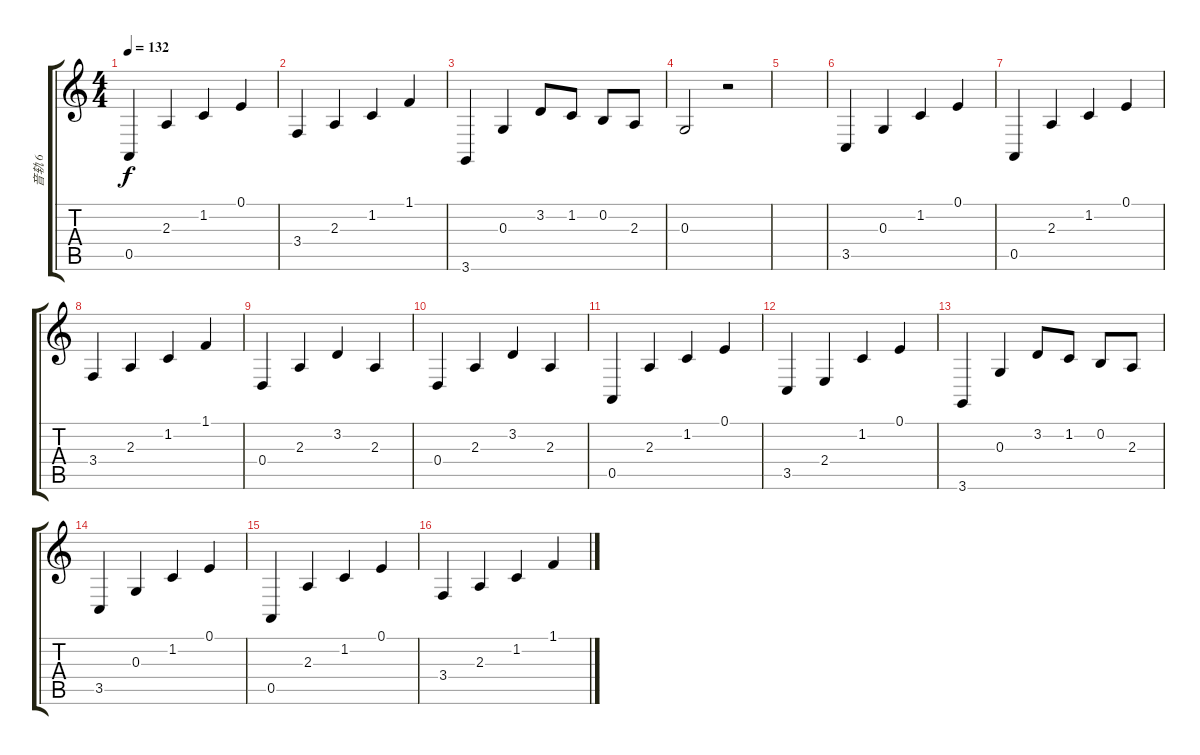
\track ("音轨 6" "音轨 6") {instrument lead2sawtooth}
\staff {score tabs}
\tuning (E4 B3 G3 D3 A2 E2) {hide}
\ts (4 4)
\tempo 132
\clef g2
\ks c
0.5.4{dy f} 2.3.4 1.2.4 0.1.4 |
3.4.4 2.3.4 1.2.4 1.1.4 |
3.6.4 0.3.4 3.2.8 1.2.8 0.2.8 2.3.8 |
0.3.2 r.2 |
|
3.5.4 0.3.4 1.2.4 0.1.4 |
0.5.4 2.3.4 1.2.4 0.1.4 |
3.4.4 2.3.4 1.2.4 1.1.4 |
0.4.4 2.3.4 3.2.4 2.3.4 |
0.4.4 2.3.4 3.2.4 2.3.4 |
0.5.4 2.3.4 1.2.4 0.1.4 |
3.5.4 2.4.4 1.2.4 0.1.4 |
3.6.4 0.3.4 3.2.8 1.2.8 0.2.8 2.3.8 |
3.5.4 0.3.4 1.2.4 0.1.4 |
0.5.4 2.3.4 1.2.4 0.1.4 |
3.4.4 2.3.4 1.2.4 1.1.4
